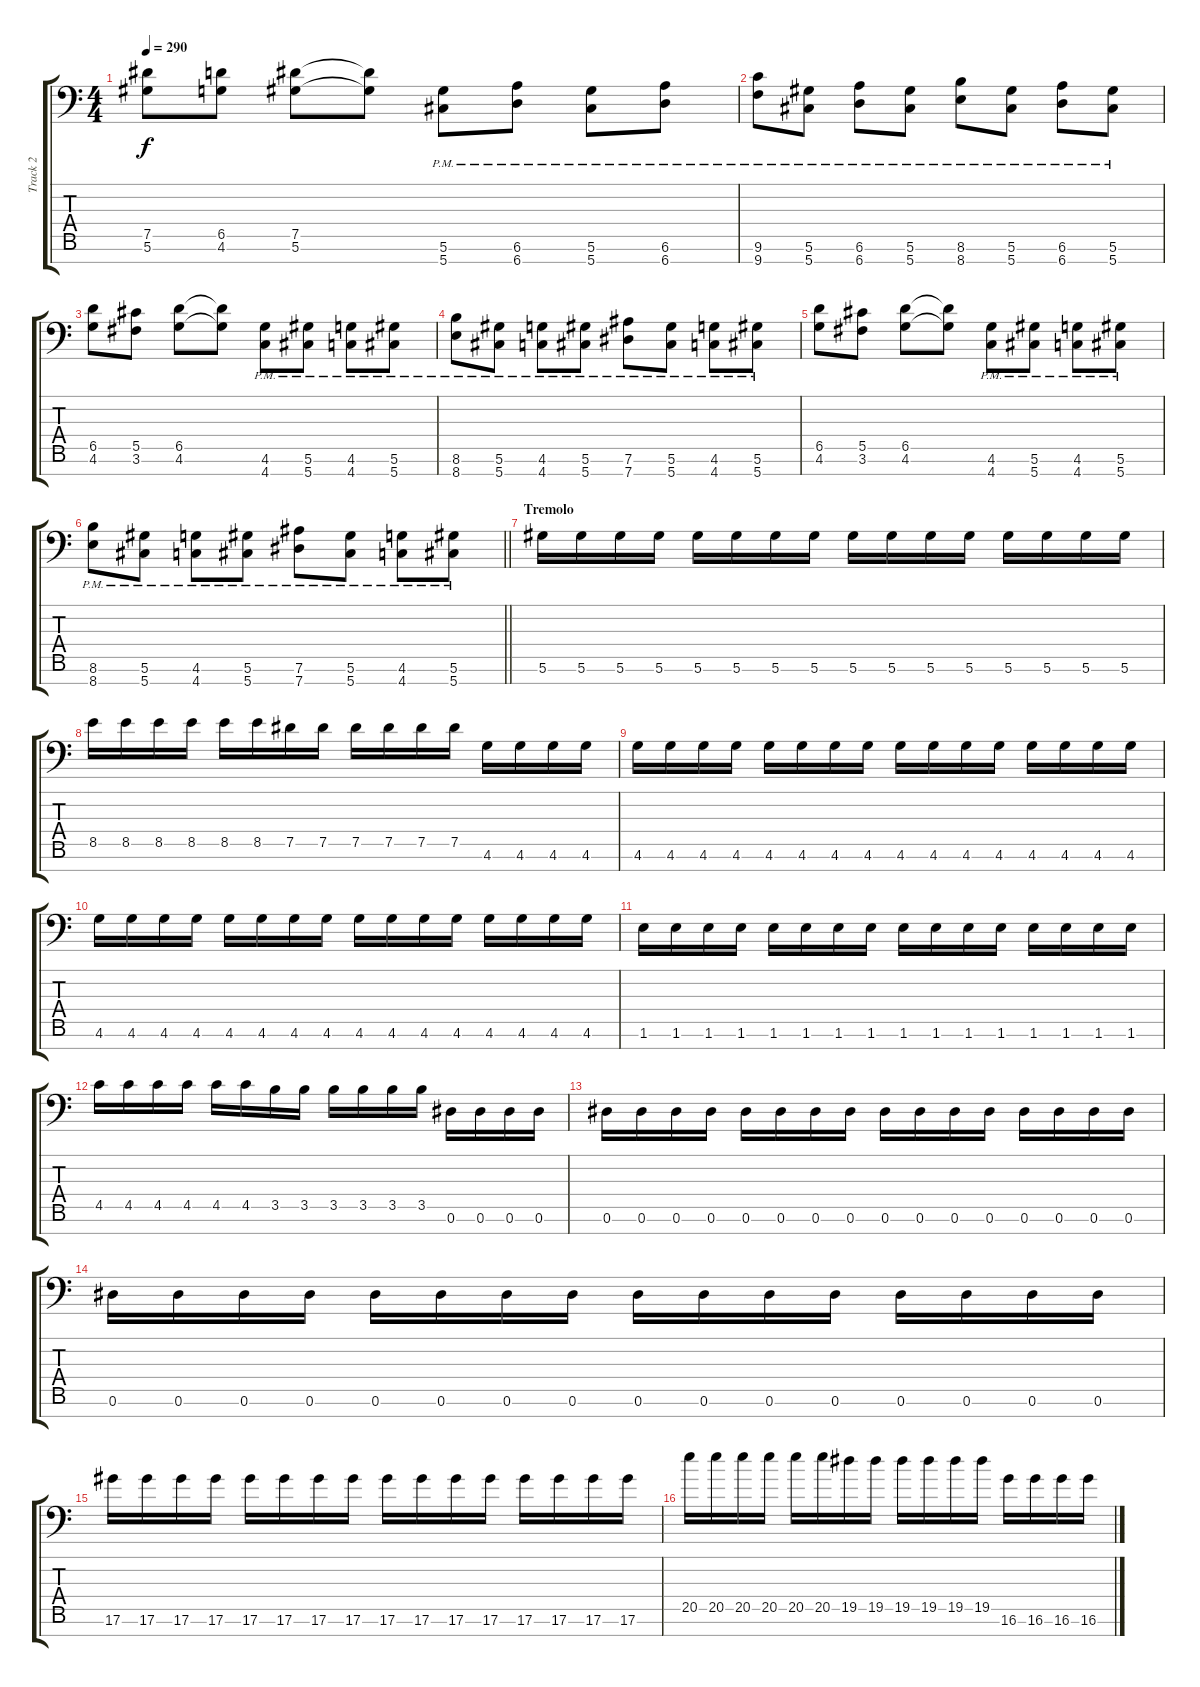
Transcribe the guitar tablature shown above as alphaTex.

\track ("Track 2" "Track 2") {instrument overdrivenguitar}
\staff {score tabs}
\tuning (Eb4 Bb3 Gb3 Db3 Ab2 Eb2 Ab1) {hide}
\ts (4 4)
\tempo 290
\clef f4
\ks c
(7.5 5.6).8{dy f} (6.5 4.6).8 (7.5 5.6).8 (7.5{t} 5.6{t}).8 (5.6{pm} 5.7{pm}).8 (6.6{pm} 6.7{pm}).8 (5.6{pm} 5.7{pm}).8 (6.6{pm} 6.7{pm}).8 |
(9.6{pm} 9.7{pm}).8 (5.6{pm} 5.7{pm}).8 (6.6{pm} 6.7{pm}).8 (5.6{pm} 5.7{pm}).8 (8.6{pm} 8.7{pm}).8 (5.6{pm} 5.7{pm}).8 (6.6{pm} 6.7{pm}).8 (5.6{pm} 5.7{pm}).8 |
(6.5 4.6).8 (5.5 3.6).8 (6.5 4.6).8 (6.5{t} 4.6{t}).8 (4.6{pm} 4.7{pm}).8 (5.6{pm} 5.7{pm}).8 (4.6{pm} 4.7{pm}).8 (5.6{pm} 5.7{pm}).8 |
(8.6{pm} 8.7{pm}).8 (5.6{pm} 5.7{pm}).8 (4.6{pm} 4.7{pm}).8 (5.6{pm} 5.7{pm}).8 (7.6{pm} 7.7{pm}).8 (5.6{pm} 5.7{pm}).8 (4.6{pm} 4.7{pm}).8 (5.6{pm} 5.7{pm}).8 |
(6.5 4.6).8 (5.5 3.6).8 (6.5 4.6).8 (6.5{t} 4.6{t}).8 (4.6{pm} 4.7{pm}).8 (5.6{pm} 5.7{pm}).8 (4.6{pm} 4.7{pm}).8 (5.6{pm} 5.7{pm}).8 |
\barLineRight lightlight
(8.6{pm} 8.7{pm}).8 (5.6{pm} 5.7{pm}).8 (4.6{pm} 4.7{pm}).8 (5.6{pm} 5.7{pm}).8 (7.6{pm} 7.7{pm}).8 (5.6{pm} 5.7{pm}).8 (4.6{pm} 4.7{pm}).8 (5.6{pm} 5.7{pm}).8 |
\section ("" "Tremolo")
5.6.16 5.6.16 5.6.16 5.6.16 5.6.16 5.6.16 5.6.16 5.6.16 5.6.16 5.6.16 5.6.16 5.6.16 5.6.16 5.6.16 5.6.16 5.6.16 |
8.5.16 8.5.16 8.5.16 8.5.16 8.5.16 8.5.16 7.5.16 7.5.16 7.5.16 7.5.16 7.5.16 7.5.16 4.6.16 4.6.16 4.6.16 4.6.16 |
4.6.16 4.6.16 4.6.16 4.6.16 4.6.16 4.6.16 4.6.16 4.6.16 4.6.16 4.6.16 4.6.16 4.6.16 4.6.16 4.6.16 4.6.16 4.6.16 |
4.6.16 4.6.16 4.6.16 4.6.16 4.6.16 4.6.16 4.6.16 4.6.16 4.6.16 4.6.16 4.6.16 4.6.16 4.6.16 4.6.16 4.6.16 4.6.16 |
1.6.16 1.6.16 1.6.16 1.6.16 1.6.16 1.6.16 1.6.16 1.6.16 1.6.16 1.6.16 1.6.16 1.6.16 1.6.16 1.6.16 1.6.16 1.6.16 |
4.5.16 4.5.16 4.5.16 4.5.16 4.5.16 4.5.16 3.5.16 3.5.16 3.5.16 3.5.16 3.5.16 3.5.16 0.6.16 0.6.16 0.6.16 0.6.16 |
0.6.16 0.6.16 0.6.16 0.6.16 0.6.16 0.6.16 0.6.16 0.6.16 0.6.16 0.6.16 0.6.16 0.6.16 0.6.16 0.6.16 0.6.16 0.6.16 |
0.6.16 0.6.16 0.6.16 0.6.16 0.6.16 0.6.16 0.6.16 0.6.16 0.6.16 0.6.16 0.6.16 0.6.16 0.6.16 0.6.16 0.6.16 0.6.16 |
17.6.16 17.6.16 17.6.16 17.6.16 17.6.16 17.6.16 17.6.16 17.6.16 17.6.16 17.6.16 17.6.16 17.6.16 17.6.16 17.6.16 17.6.16 17.6.16 |
20.5.16 20.5.16 20.5.16 20.5.16 20.5.16 20.5.16 19.5.16 19.5.16 19.5.16 19.5.16 19.5.16 19.5.16 16.6.16 16.6.16 16.6.16 16.6.16
